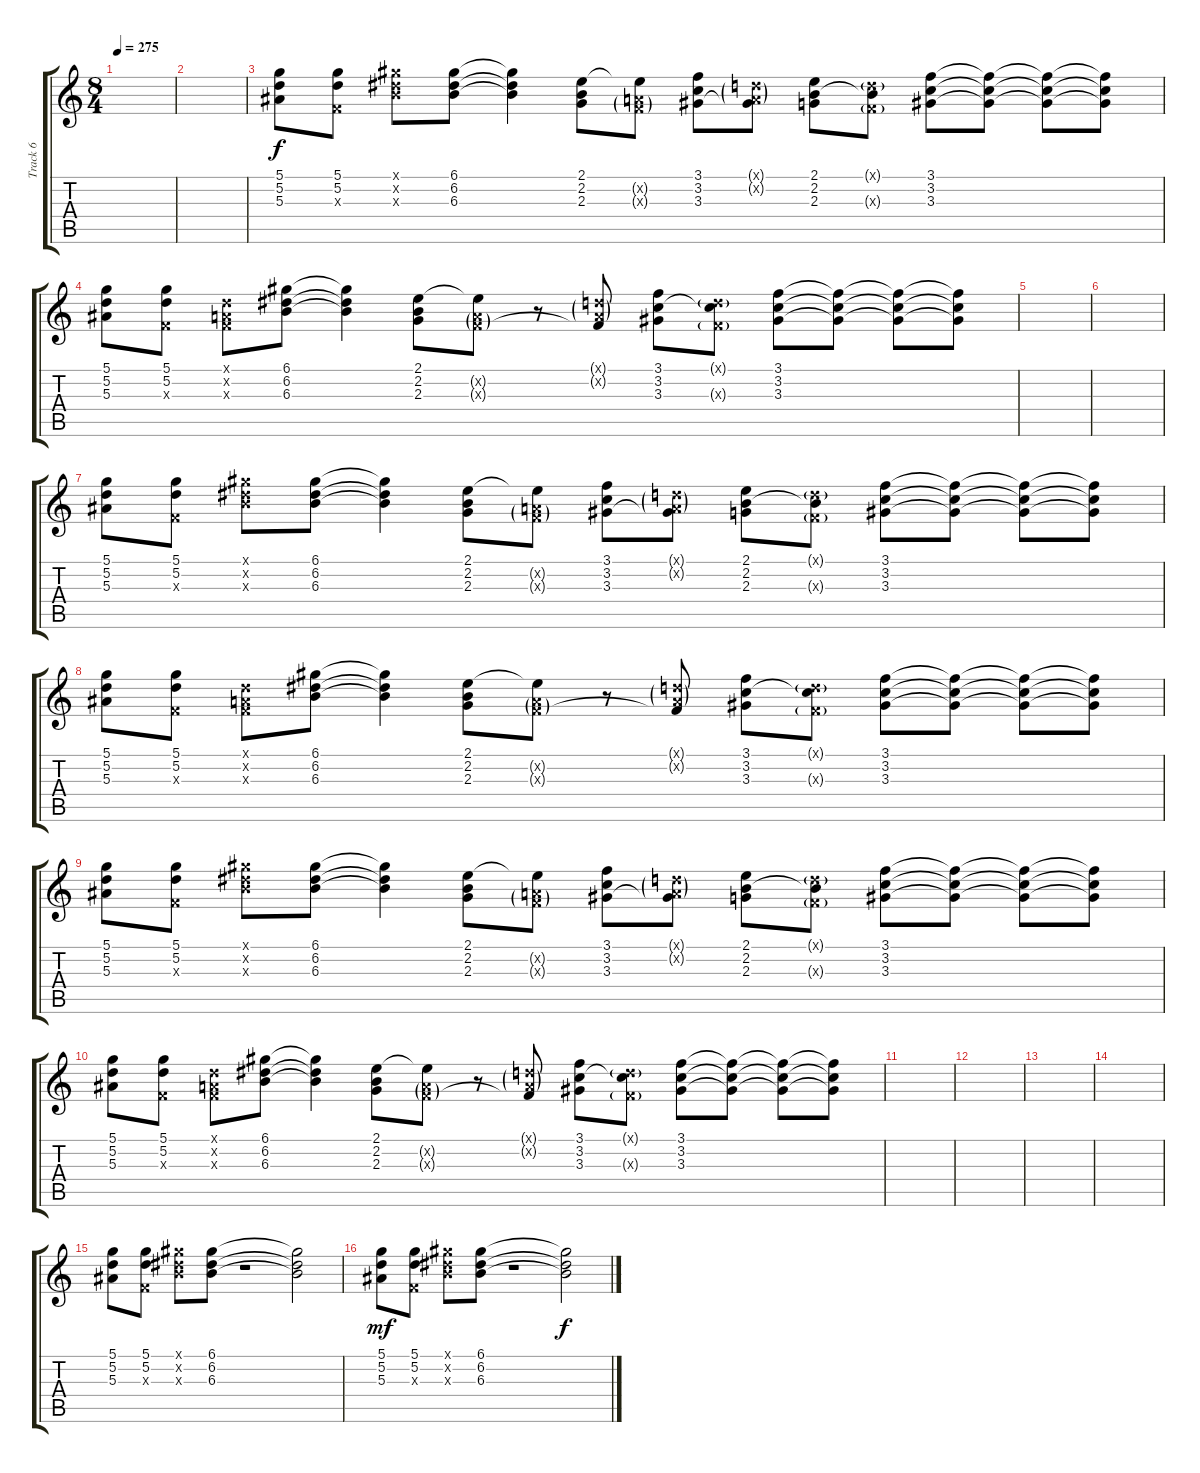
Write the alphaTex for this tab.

\track ("Track 6" "Track 6") {instrument electricguitarjazz}
\staff {score tabs}
\tuning (D4 A3 F3 C3 G2 C2) {hide}
\ts (8 4)
\tempo 275
\clef g2
\ks c
|
|
(5.1 5.2 5.3).8 (5.1 5.2 0.3{x}).8 (6.1{x} 6.2{x} 6.3{x}).8 (6.1 6.2 6.3).8 (6.1{t} 6.2{t} 6.3{t}).4 (2.1 2.2 2.3).8 (2.1{t} 0.2{g x} 0.3{g x}).8 (3.1 3.2 3.3).8 (0.1{g x} 0.2{g x} 3.3{t}).8 (2.1 2.2 2.3).8 (0.1{g x} 2.2{t} 0.3{g x}).8 (3.1 3.2 3.3).8 (3.1{t} 3.2{t} 3.3{t}).8 (3.1{t} 3.2{t} 3.3{t}).8 (3.1{t} 3.2{t} 3.3{t}).8 |
(5.1 5.2 5.3).8 (5.1 5.2 0.3{x}).8 (0.1{x} 0.2{x} 0.3{x}).8 (6.1 6.2 6.3).8 (6.1{t} 6.2{t} 6.3{t}).4 (2.1 2.2 2.3).8 (2.1{t} 0.2{g x} 0.3{g x}).8 r.8 (0.1{g x} 0.2{g x} 0.3{t}).8 (3.1 3.2 3.3).8 (0.1{g x} 3.2{t} 0.3{g x}).8 (3.1 3.2 3.3).8 (3.1{t} 3.2{t} 3.3{t}).8 (3.1{t} 3.2{t} 3.3{t}).8 (3.1{t} 3.2{t} 3.3{t}).8 |
|
|
(5.1 5.2 5.3).8 (5.1 5.2 0.3{x}).8 (6.1{x} 6.2{x} 6.3{x}).8 (6.1 6.2 6.3).8 (6.1{t} 6.2{t} 6.3{t}).4 (2.1 2.2 2.3).8 (2.1{t} 0.2{g x} 0.3{g x}).8 (3.1 3.2 3.3).8 (0.1{g x} 0.2{g x} 3.3{t}).8 (2.1 2.2 2.3).8 (0.1{g x} 2.2{t} 0.3{g x}).8 (3.1 3.2 3.3).8 (3.1{t} 3.2{t} 3.3{t}).8 (3.1{t} 3.2{t} 3.3{t}).8 (3.1{t} 3.2{t} 3.3{t}).8 |
(5.1 5.2 5.3).8 (5.1 5.2 0.3{x}).8 (0.1{x} 0.2{x} 0.3{x}).8 (6.1 6.2 6.3).8 (6.1{t} 6.2{t} 6.3{t}).4 (2.1 2.2 2.3).8 (2.1{t} 0.2{g x} 0.3{g x}).8 r.8 (0.1{g x} 0.2{g x} 0.3{t}).8 (3.1 3.2 3.3).8 (0.1{g x} 3.2{t} 0.3{g x}).8 (3.1 3.2 3.3).8 (3.1{t} 3.2{t} 3.3{t}).8 (3.1{t} 3.2{t} 3.3{t}).8 (3.1{t} 3.2{t} 3.3{t}).8 |
(5.1 5.2 5.3).8 (5.1 5.2 0.3{x}).8 (6.1{x} 6.2{x} 6.3{x}).8 (6.1 6.2 6.3).8 (6.1{t} 6.2{t} 6.3{t}).4 (2.1 2.2 2.3).8 (2.1{t} 0.2{g x} 0.3{g x}).8 (3.1 3.2 3.3).8 (0.1{g x} 0.2{g x} 3.3{t}).8 (2.1 2.2 2.3).8 (0.1{g x} 2.2{t} 0.3{g x}).8 (3.1 3.2 3.3).8 (3.1{t} 3.2{t} 3.3{t}).8 (3.1{t} 3.2{t} 3.3{t}).8 (3.1{t} 3.2{t} 3.3{t}).8 |
(5.1 5.2 5.3).8 (5.1 5.2 0.3{x}).8 (0.1{x} 0.2{x} 0.3{x}).8 (6.1 6.2 6.3).8 (6.1{t} 6.2{t} 6.3{t}).4 (2.1 2.2 2.3).8 (2.1{t} 0.2{g x} 0.3{g x}).8 r.8 (0.1{g x} 0.2{g x} 0.3{t}).8 (3.1 3.2 3.3).8 (0.1{g x} 3.2{t} 0.3{g x}).8 (3.1 3.2 3.3).8 (3.1{t} 3.2{t} 3.3{t}).8 (3.1{t} 3.2{t} 3.3{t}).8 (3.1{t} 3.2{t} 3.3{t}).8 |
|
|
|
|
(5.1 5.2 5.3).8 (5.1 5.2 0.3{x}).8 (6.1{x} 6.2{x} 6.3{x}).8 (6.1 6.2 6.3).8 r.1 (6.1{t} 6.2{t} 6.3{t}).2{dy f} |
(5.1 5.2 5.3).8{dy mf} (5.1 5.2 0.3{x}).8 (6.1{x} 6.2{x} 6.3{x}).8 (6.1 6.2 6.3).8 r.1 (6.1{t} 6.2{t} 6.3{t}).2{dy f}
